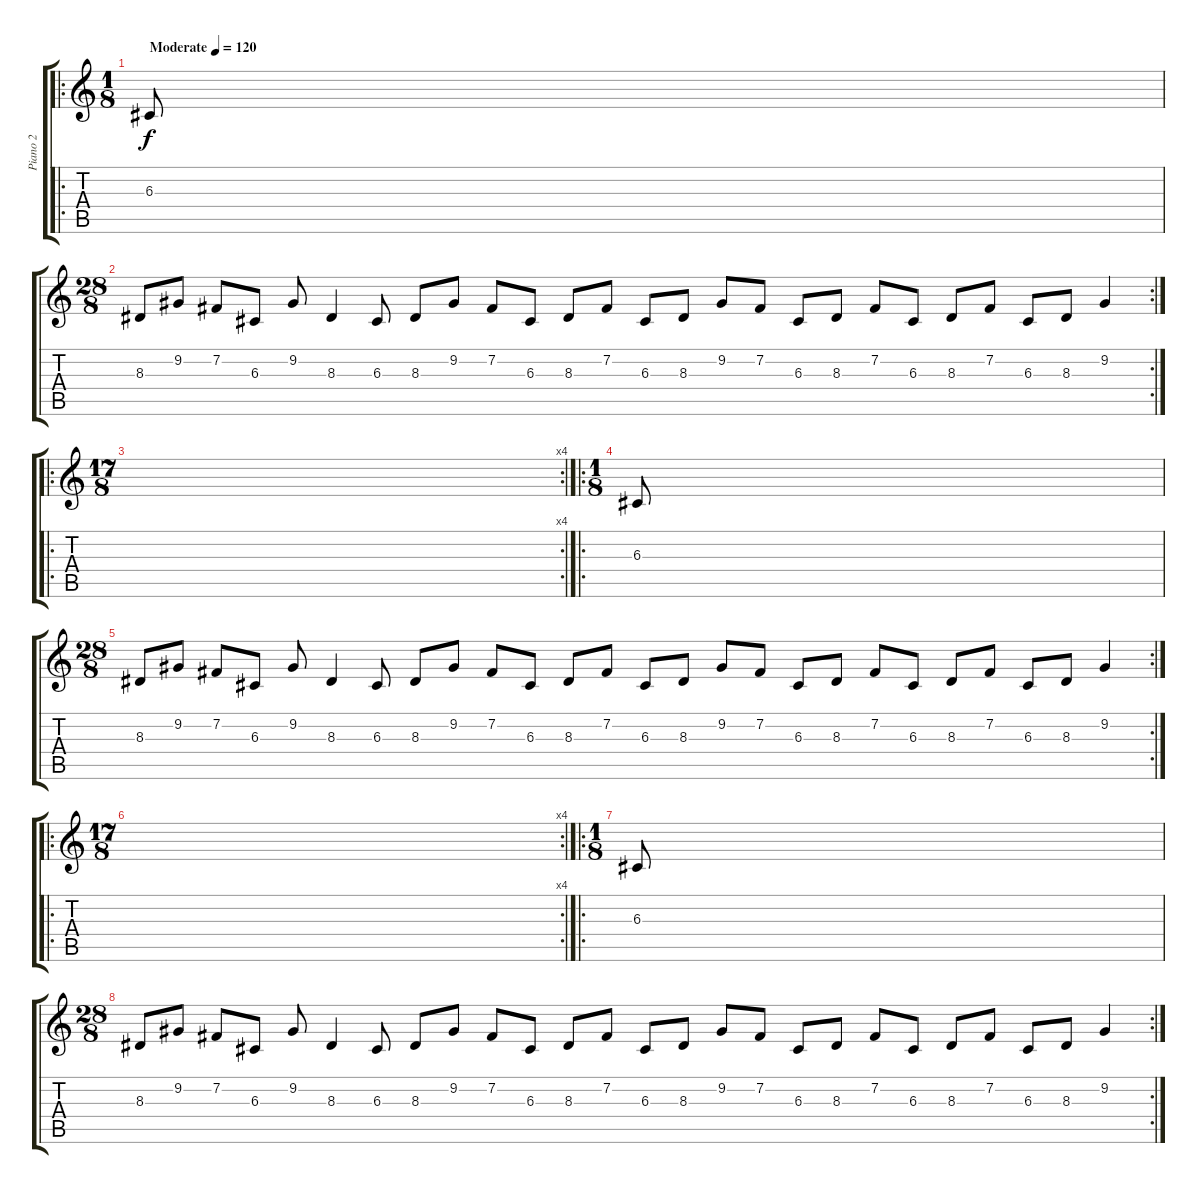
\track ("Piano 2" "Piano 2") {instrument acousticgrandpiano}
\staff {score tabs}
\tuning (C4 B3 G3 D3 A2 E2) {hide}
\ro
\ts (1 8)
\tempo (120 "Moderate")
\clef g2
\ks c
6.3.8{dy f instrument acousticgrandpiano} |
\rc 2
\ts (28 8)
8.3.8 9.2.8 7.2.8 6.3.8 9.2.8 8.3.4 6.3.8 8.3.8 9.2.8 7.2.8 6.3.8 8.3.8 7.2.8 6.3.8 8.3.8 9.2.8 7.2.8 6.3.8 8.3.8 7.2.8 6.3.8 8.3.8 7.2.8 6.3.8 8.3.8 9.2.4 |
\ro
\rc 4
\ts (17 8)
|
\ro
\ts (1 8)
6.3.8 |
\rc 2
\ts (28 8)
8.3.8 9.2.8 7.2.8 6.3.8 9.2.8 8.3.4 6.3.8 8.3.8 9.2.8 7.2.8 6.3.8 8.3.8 7.2.8 6.3.8 8.3.8 9.2.8 7.2.8 6.3.8 8.3.8 7.2.8 6.3.8 8.3.8 7.2.8 6.3.8 8.3.8 9.2.4 |
\ro
\rc 4
\ts (17 8)
|
\ro
\ts (1 8)
6.3.8 |
\rc 2
\ts (28 8)
8.3.8 9.2.8 7.2.8 6.3.8 9.2.8 8.3.4 6.3.8 8.3.8 9.2.8 7.2.8 6.3.8 8.3.8 7.2.8 6.3.8 8.3.8 9.2.8 7.2.8 6.3.8 8.3.8 7.2.8 6.3.8 8.3.8 7.2.8 6.3.8 8.3.8 9.2.4
